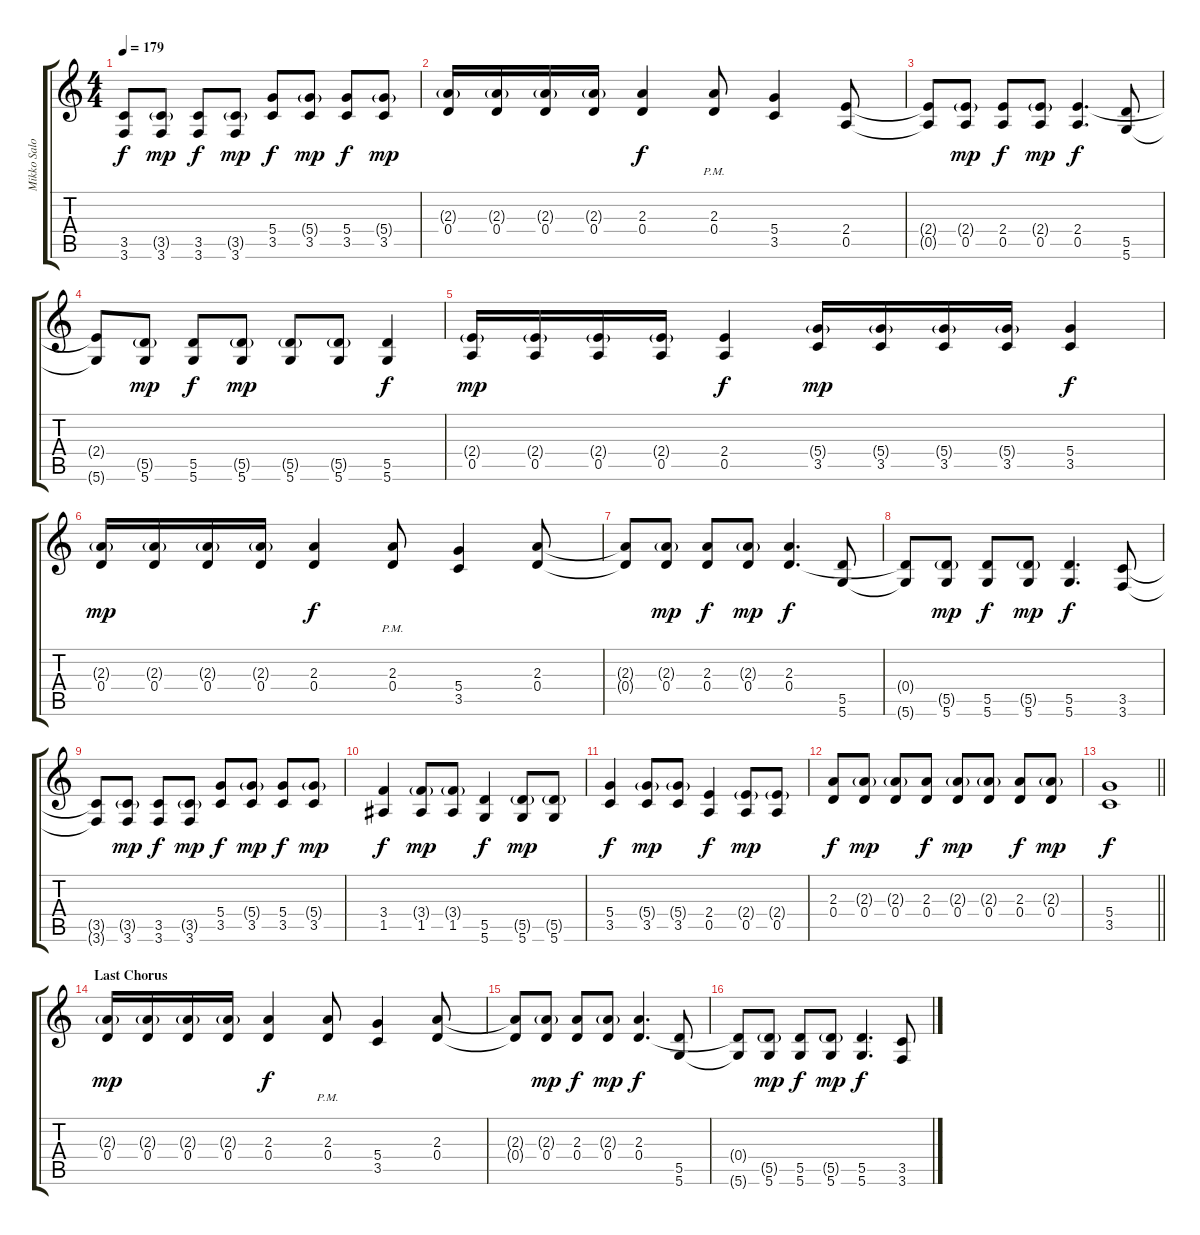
\track ("Mikko Salovaara (Harmony Guitar)" "Mikko Salo") {instrument distortionguitar}
\staff {score tabs}
\tuning (E4 B3 G3 D3 A2 D2) {hide}
\ts (4 4)
\tempo 179
\clef g2
\ks c
(3.5{t} 3.6{t}).8{dy f} (3.5{g} 3.6).8{dy mp} (3.5 3.6).8{dy f} (3.5{g} 3.6).8{dy mp} (5.4 3.5).8{dy f} (5.4{g} 3.5).8{dy mp} (5.4 3.5).8{dy f} (5.4{g} 3.5).8{dy mp} |
(2.3{g} 0.4).16 (2.3{g} 0.4).16 (2.3{g} 0.4).16 (2.3{g} 0.4).16 (2.3 0.4).4{dy f} (2.3{pm} 0.4{pm}).8 (5.4 3.5).4 (2.4 0.5).8 |
(2.4{t} 0.5{t}).8 (2.4{g} 0.5).8{dy mp} (2.4 0.5).8{dy f} (2.4{g} 0.5).8{dy mp} (2.4 0.5).4{d dy f} (5.5 5.6).8 |
(2.4{t} 5.6{t}).8 (5.5{g} 5.6).8{dy mp} (5.5 5.6).8{dy f} (5.5{g} 5.6).8{dy mp} (5.5{g} 5.6).8 (5.5{g} 5.6).8 (5.5 5.6).4{dy f} |
(2.4{g} 0.5).16{dy mp} (2.4{g} 0.5).16 (2.4{g} 0.5).16 (2.4{g} 0.5).16 (2.4 0.5).4{dy f} (5.4{g} 3.5).16{dy mp} (5.4{g} 3.5).16 (5.4{g} 3.5).16 (5.4{g} 3.5).16 (5.4 3.5).4{dy f} |
(2.3{g} 0.4).16{dy mp} (2.3{g} 0.4).16 (2.3{g} 0.4).16 (2.3{g} 0.4).16 (2.3 0.4).4{dy f} (2.3{pm} 0.4{pm}).8 (5.4 3.5).4 (2.3 0.4).8 |
(2.3{t} 0.4{t}).8 (2.3{g} 0.4).8{dy mp} (2.3 0.4).8{dy f} (2.3{g} 0.4).8{dy mp} (2.3 0.4).4{d dy f} (5.5 5.6).8 |
(0.4{t} 5.6{t}).8 (5.5{g} 5.6).8{dy mp} (5.5 5.6).8{dy f} (5.5{g} 5.6).8{dy mp} (5.5 5.6).4{d dy f} (3.5 3.6).8 |
(3.5{t} 3.6{t}).8 (3.5{g} 3.6).8{dy mp} (3.5 3.6).8{dy f} (3.5{g} 3.6).8{dy mp} (5.4 3.5).8{dy f} (5.4{g} 3.5).8{dy mp} (5.4 3.5).8{dy f} (5.4{g} 3.5).8{dy mp} |
(3.4 1.5).4{dy f} (3.4{g} 1.5).8{dy mp} (3.4{g} 1.5).8 (5.5 5.6).4{dy f} (5.5{g} 5.6).8{dy mp} (5.5{g} 5.6).8 |
(5.4 3.5).4{dy f} (5.4{g} 3.5).8{dy mp} (5.4{g} 3.5).8 (2.4 0.5).4{dy f} (2.4{g} 0.5).8{dy mp} (2.4{g} 0.5).8 |
(2.3 0.4).8{dy f} (2.3{g} 0.4).8{dy mp} (2.3{g} 0.4).8 (2.3 0.4).8{dy f} (2.3{g} 0.4).8{dy mp} (2.3{g} 0.4).8 (2.3 0.4).8{dy f} (2.3{g} 0.4).8{dy mp} |
\barLineRight lightlight
(5.4 3.5).1{dy f} |
\section ("" "Last Chorus")
(2.3{g} 0.4).16{dy mp} (2.3{g} 0.4).16 (2.3{g} 0.4).16 (2.3{g} 0.4).16 (2.3 0.4).4{dy f} (2.3{pm} 0.4{pm}).8 (5.4 3.5).4 (2.3 0.4).8 |
(2.3{t} 0.4{t}).8 (2.3{g} 0.4).8{dy mp} (2.3 0.4).8{dy f} (2.3{g} 0.4).8{dy mp} (2.3 0.4).4{d dy f} (5.5 5.6).8 |
(0.4{t} 5.6{t}).8 (5.5{g} 5.6).8{dy mp} (5.5 5.6).8{dy f} (5.5{g} 5.6).8{dy mp} (5.5 5.6).4{d dy f} (3.5 3.6).8
